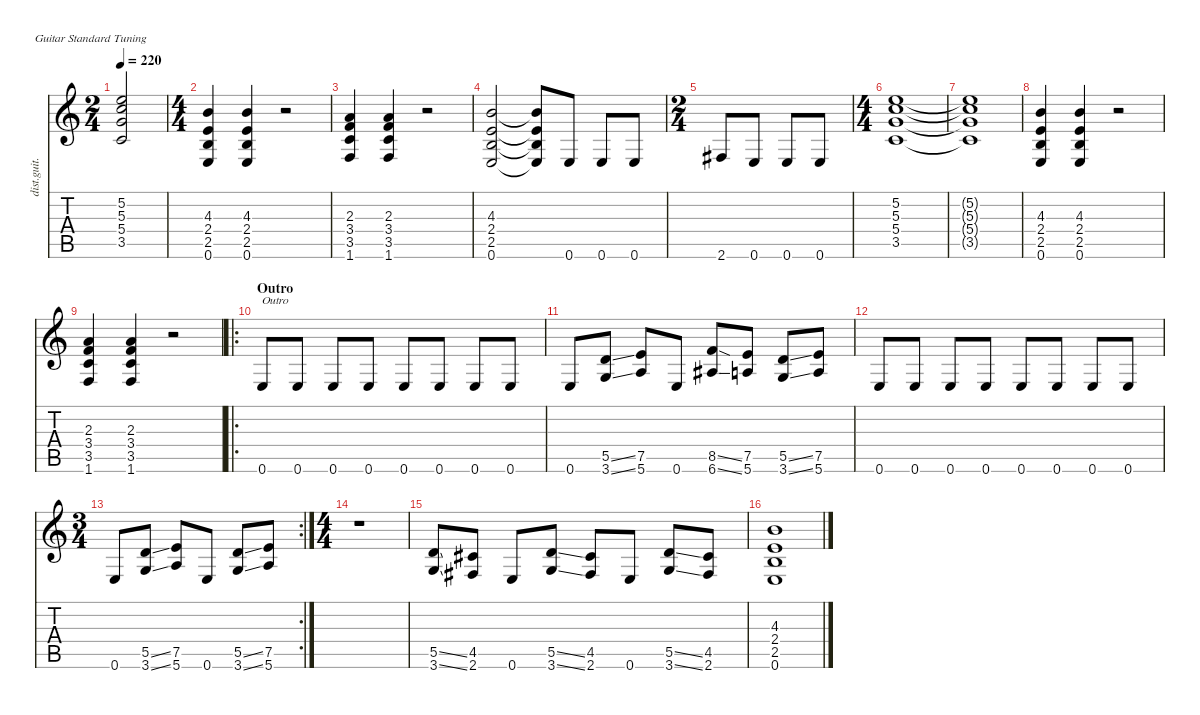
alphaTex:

\defaultSystemsLayout 4
\hideDynamics
\bracketExtendMode nobrackets
\track ("Hetfield" "dist.guit.") {instrument distortionguitar}
\staff {score tabs}
\tuning (E4 B3 G3 D3 A2 E2)
\ts (2 4)
\tempo 220
\clef g2
\ks c
(5.2{t} 5.3{t} 5.4{t} 3.5{t}).2{dy f beam Up} |
\ts (4 4)
(4.3 2.4 2.5 0.6).4{beam Up} (4.3 2.4 2.5 0.6).4{beam Up} r.2{beam Down} |
(2.3 3.4 3.5 1.6).4{beam Up} (2.3 3.4 3.5 1.6).4{beam Up} r.2{beam Down} |
(4.3 2.4 2.5 0.6).2{beam Up} (4.3{t} 2.4{t} 2.5{t} 0.6{t}).8{beam Up} 0.6.8{beam Up} 0.6.8{beam Up} 0.6.8{beam Up} |
\ts (2 4)
2.6{acc #}.8{beam Up} 0.6.8{beam Up} 0.6.8{beam Up} 0.6.8{beam Up} |
\ts (4 4)
(5.2 5.3 5.4 3.5).1{beam Up} |
(5.2{t} 5.3{t} 5.4{t} 3.5{t}).1{beam Up} |
(4.3 2.4 2.5 0.6).4{beam Up} (4.3 2.4 2.5 0.6).4{beam Up} r.2{beam Down} |
(2.3 3.4 3.5 1.6).4{beam Up} (2.3 3.4 3.5 1.6).4{beam Up} r.2{beam Down} |
\ro
\section ("" "Outro")
0.6.8{txt "Outro" beam Up} 0.6.8{beam Up} 0.6.8{beam Up} 0.6.8{beam Up} 0.6.8{beam Up} 0.6.8{beam Up} 0.6.8{beam Up} 0.6.8{beam Up} |
0.6.8{beam Up} (5.5{ss} 3.6{ss}).8{beam Up} (7.5 5.6).8{beam Up} 0.6.8{beam Up} (8.5{ss} 6.6{ss acc #}).8{beam Up} (7.5 5.6).8{beam Up} (5.5{ss} 3.6{ss}).8{beam Up} (7.5 5.6).8{beam Up} |
0.6.8{beam Up} 0.6.8{beam Up} 0.6.8{beam Up} 0.6.8{beam Up} 0.6.8{beam Up} 0.6.8{beam Up} 0.6.8{beam Up} 0.6.8{beam Up} |
\rc 2
\ts (3 4)
0.6.8{beam Up} (5.5{ss} 3.6{ss}).8{beam Up} (7.5 5.6).8{beam Up} 0.6.8{beam Up} (5.5{ss} 3.6{ss}).8{beam Up} (7.5 5.6).8{beam Up} |
\ts (4 4)
r.1{beam Down} |
(5.5{ss} 3.6{ss}).8{beam Up} (4.5{acc #} 2.6{acc #}).8{beam Up} 0.6.8{beam Up} (5.5{ss} 3.6{ss}).8{beam Up} (4.5{acc #} 2.6{acc #}).8{beam Up} 0.6.8{beam Up} (5.5{ss} 3.6{ss}).8{beam Up} (4.5{acc #} 2.6{acc #}).8{beam Up} |
(4.3 2.4 2.5 0.6).1{beam Up}
